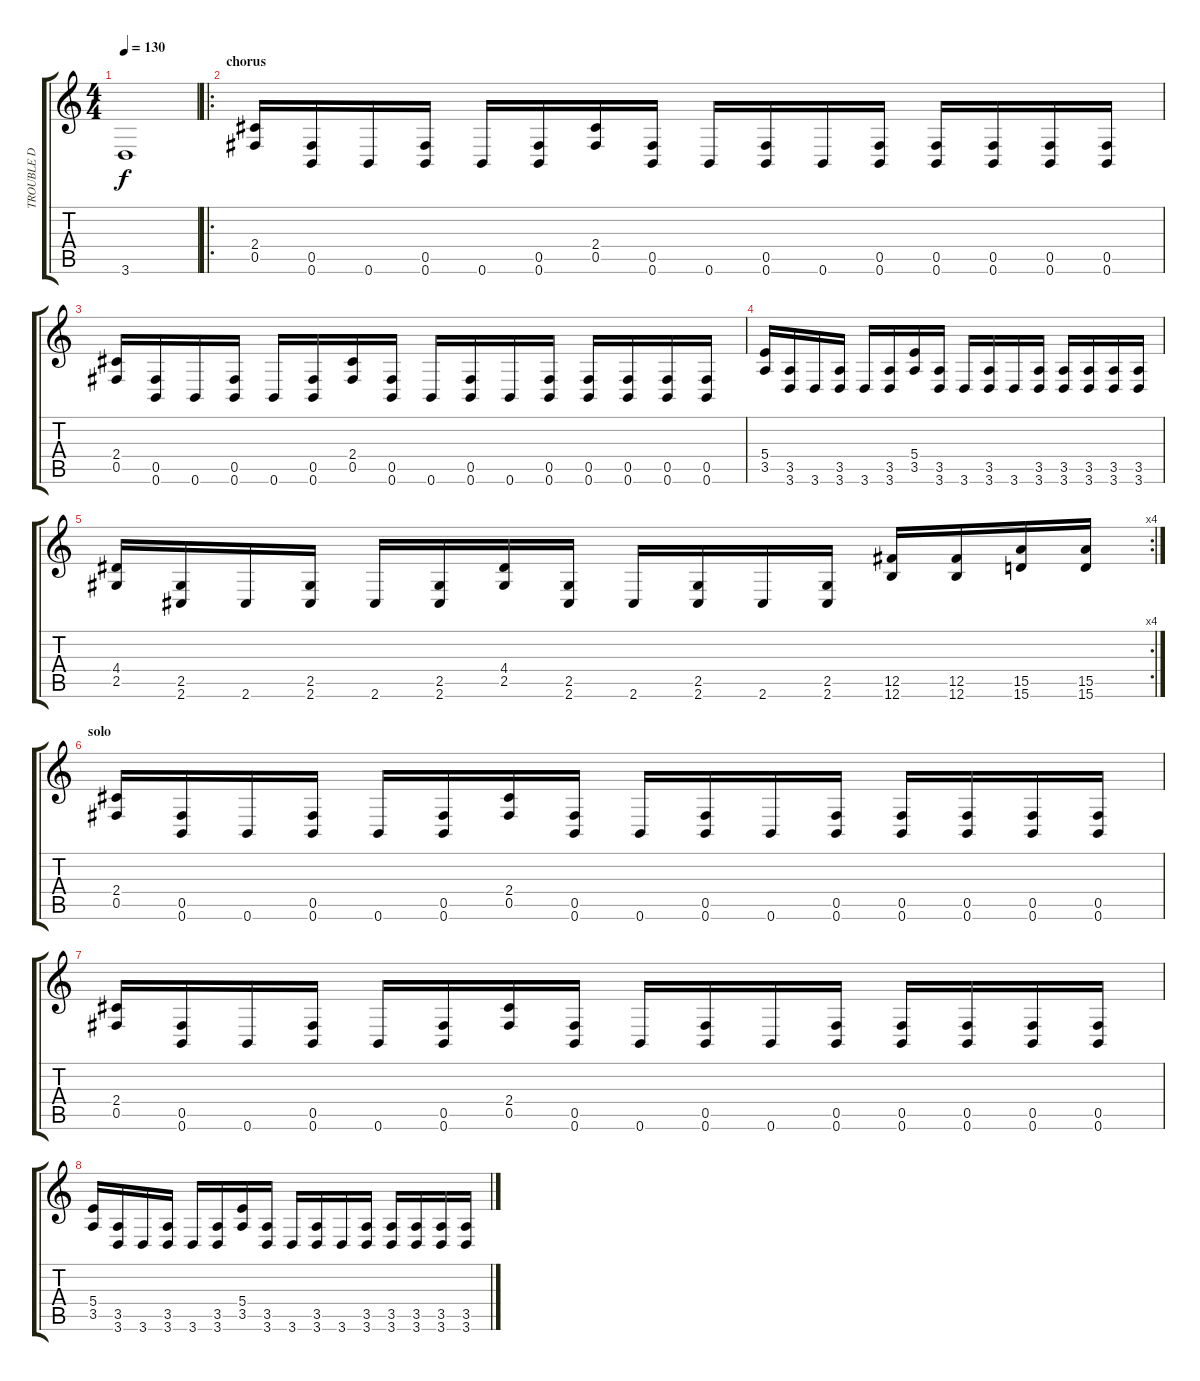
\track ("TROUBLE D" "TROUBLE D") {instrument electricbassfinger}
\staff {score tabs}
\tuning (Db4 Ab3 E3 B2 Gb2 B1) {hide}
\ts (4 4)
\tempo 130
\clef g2
\ks c
3.6{t}.1{dy f} |
\ro
\section ("" "chorus")
(2.4 0.5).16 (0.5 0.6).16 0.6.16 (0.5 0.6).16 0.6.16 (0.5 0.6).16 (2.4 0.5).16 (0.5 0.6).16 0.6.16 (0.5 0.6).16 0.6.16 (0.5 0.6).16 (0.5 0.6).16 (0.5 0.6).16 (0.5 0.6).16 (0.5 0.6).16 |
(2.4 0.5).16 (0.5 0.6).16 0.6.16 (0.5 0.6).16 0.6.16 (0.5 0.6).16 (2.4 0.5).16 (0.5 0.6).16 0.6.16 (0.5 0.6).16 0.6.16 (0.5 0.6).16 (0.5 0.6).16 (0.5 0.6).16 (0.5 0.6).16 (0.5 0.6).16 |
(5.4 3.5).16 (3.5 3.6).16 3.6.16 (3.5 3.6).16 3.6.16 (3.5 3.6).16 (5.4 3.5).16 (3.5 3.6).16 3.6.16 (3.5 3.6).16 3.6.16 (3.5 3.6).16 (3.5 3.6).16 (3.5 3.6).16 (3.5 3.6).16 (3.5 3.6).16 |
\rc 4
(4.4 2.5).16 (2.5 2.6).16 2.6.16 (2.5 2.6).16 2.6.16 (2.5 2.6).16 (4.4 2.5).16 (2.5 2.6).16 2.6.16 (2.5 2.6).16 2.6.16 (2.5 2.6).16 (12.5 12.6).16 (12.5 12.6).16 (15.5 15.6).16 (15.5 15.6).16 |
\section ("" "solo")
(2.4 0.5).16 (0.5 0.6).16 0.6.16 (0.5 0.6).16 0.6.16 (0.5 0.6).16 (2.4 0.5).16 (0.5 0.6).16 0.6.16 (0.5 0.6).16 0.6.16 (0.5 0.6).16 (0.5 0.6).16 (0.5 0.6).16 (0.5 0.6).16 (0.5 0.6).16 |
(2.4 0.5).16 (0.5 0.6).16 0.6.16 (0.5 0.6).16 0.6.16 (0.5 0.6).16 (2.4 0.5).16 (0.5 0.6).16 0.6.16 (0.5 0.6).16 0.6.16 (0.5 0.6).16 (0.5 0.6).16 (0.5 0.6).16 (0.5 0.6).16 (0.5 0.6).16 |
(5.4 3.5).16 (3.5 3.6).16 3.6.16 (3.5 3.6).16 3.6.16 (3.5 3.6).16 (5.4 3.5).16 (3.5 3.6).16 3.6.16 (3.5 3.6).16 3.6.16 (3.5 3.6).16 (3.5 3.6).16 (3.5 3.6).16 (3.5 3.6).16 (3.5 3.6).16
